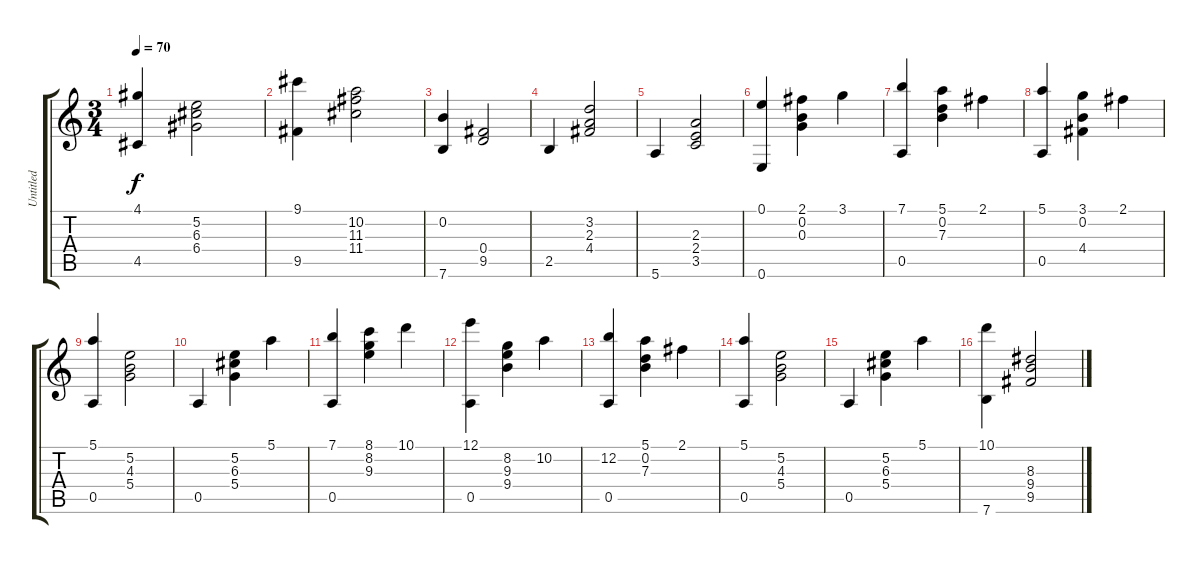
\track ("Untitled" "Untitled") {instrument acousticguitarnylon}
\staff {score tabs}
\tuning (E4 B3 G3 D3 A2 E2) {hide}
\ts (3 4)
\tempo 70
\clef g2
\ks c
(4.1 4.5).4{dy f} (5.2 6.3 6.4).2 |
(9.1 9.5).4 (10.2 11.3 11.4).2 |
(0.2 7.6).4 (0.4 9.5).2 |
2.5.4 (3.2 2.3 4.4).2 |
5.6.4 (2.3 2.4 3.5).2 |
(0.1 0.6).4 (2.1 0.2 0.3).4 3.1.4 |
(7.1 0.5).4 (5.1 0.2 7.3).4 2.1.4 |
(5.1 0.5).4 (3.1 0.2 4.4).4 2.1.4 |
(5.1 0.5).4 (5.2 4.3 5.4).2 |
0.5.4 (5.2 6.3 5.4).4 5.1.4 |
(7.1 0.5).4 (8.1 8.2 9.3).4 10.1.4 |
(12.1 0.5).4 (8.2 9.3 9.4).4 10.2.4 |
(12.2 0.5).4 (5.1 0.2 7.3).4 2.1.4 |
(5.1 0.5).4 (5.2 4.3 5.4).2 |
0.5.4 (5.2 6.3 5.4).4 5.1.4 |
(10.1 7.6).4 (8.3 9.4 9.5).2
